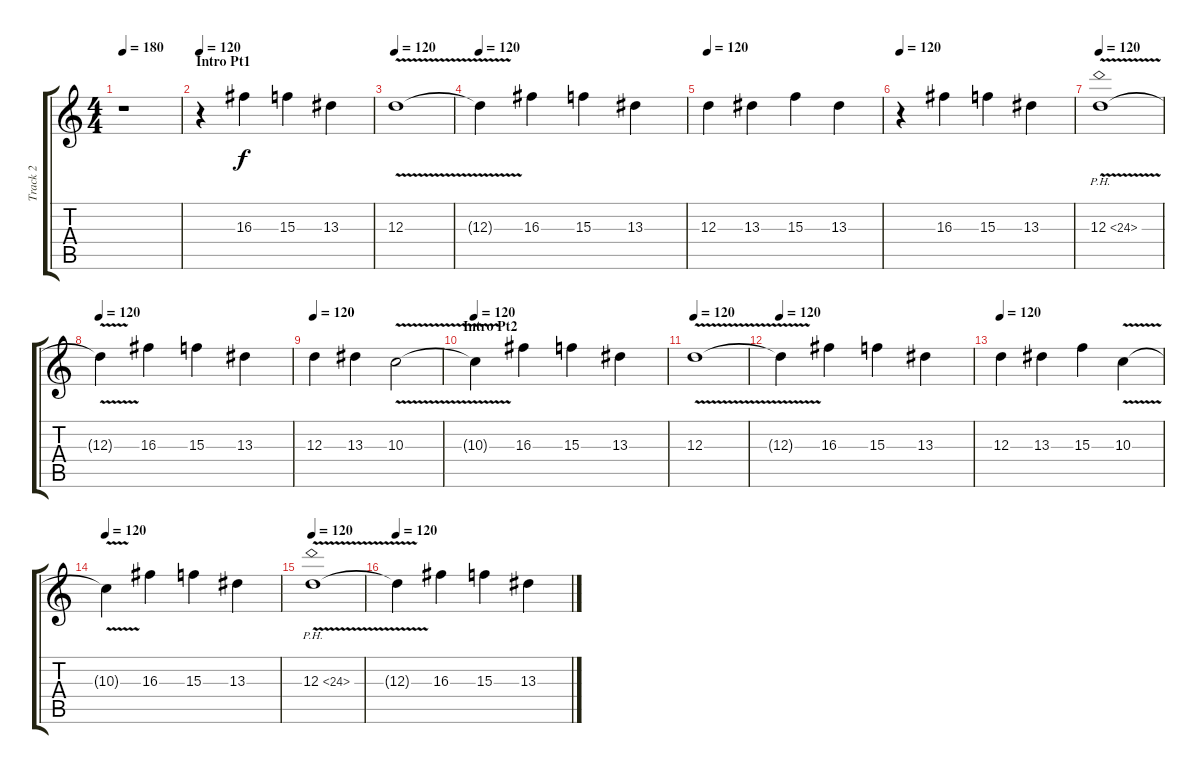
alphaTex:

\track ("Track 2" "Track 2") {instrument overdrivenguitar}
\staff {score tabs}
\tuning (B3 Gb3 D3 A2 E2 B1) {hide}
\ts (4 4)
\tempo 180
\tempo 120
\tempo 180
\clef g2
\ks c
r.1{dy f instrument overdrivenguitar} |
\section ("" "Intro Pt1")
\tempo 120
r.4 16.3.4 15.3.4 13.3.4 |
\tempo 120
12.3{v}.1 |
\tempo 120
12.3{t}.4 16.3.4 15.3.4 13.3.4 |
\tempo 120
12.3.4 13.3.4 15.3.4 13.3.4 |
\tempo 120
r.4 16.3.4 15.3.4 13.3.4 |
\tempo 120
12.3{ph 12 v}.1 |
\tempo 120
12.3{t}.4 16.3.4 15.3.4 13.3.4 |
\tempo 120
12.3.4 13.3.4 10.3{v}.2 |
\section ("" "Intro Pt2")
\tempo 120
10.3{t}.4 16.3.4 15.3.4 13.3.4 |
\tempo 120
12.3{v}.1 |
\tempo 120
12.3{t}.4 16.3.4 15.3.4 13.3.4 |
\tempo 120
12.3.4 13.3.4 15.3.4 10.3{v}.4 |
\tempo 120
10.3{t}.4 16.3.4 15.3.4 13.3.4 |
\tempo 120
12.3{ph 12 v}.1 |
\tempo 120
12.3{t}.4 16.3.4 15.3.4 13.3.4
